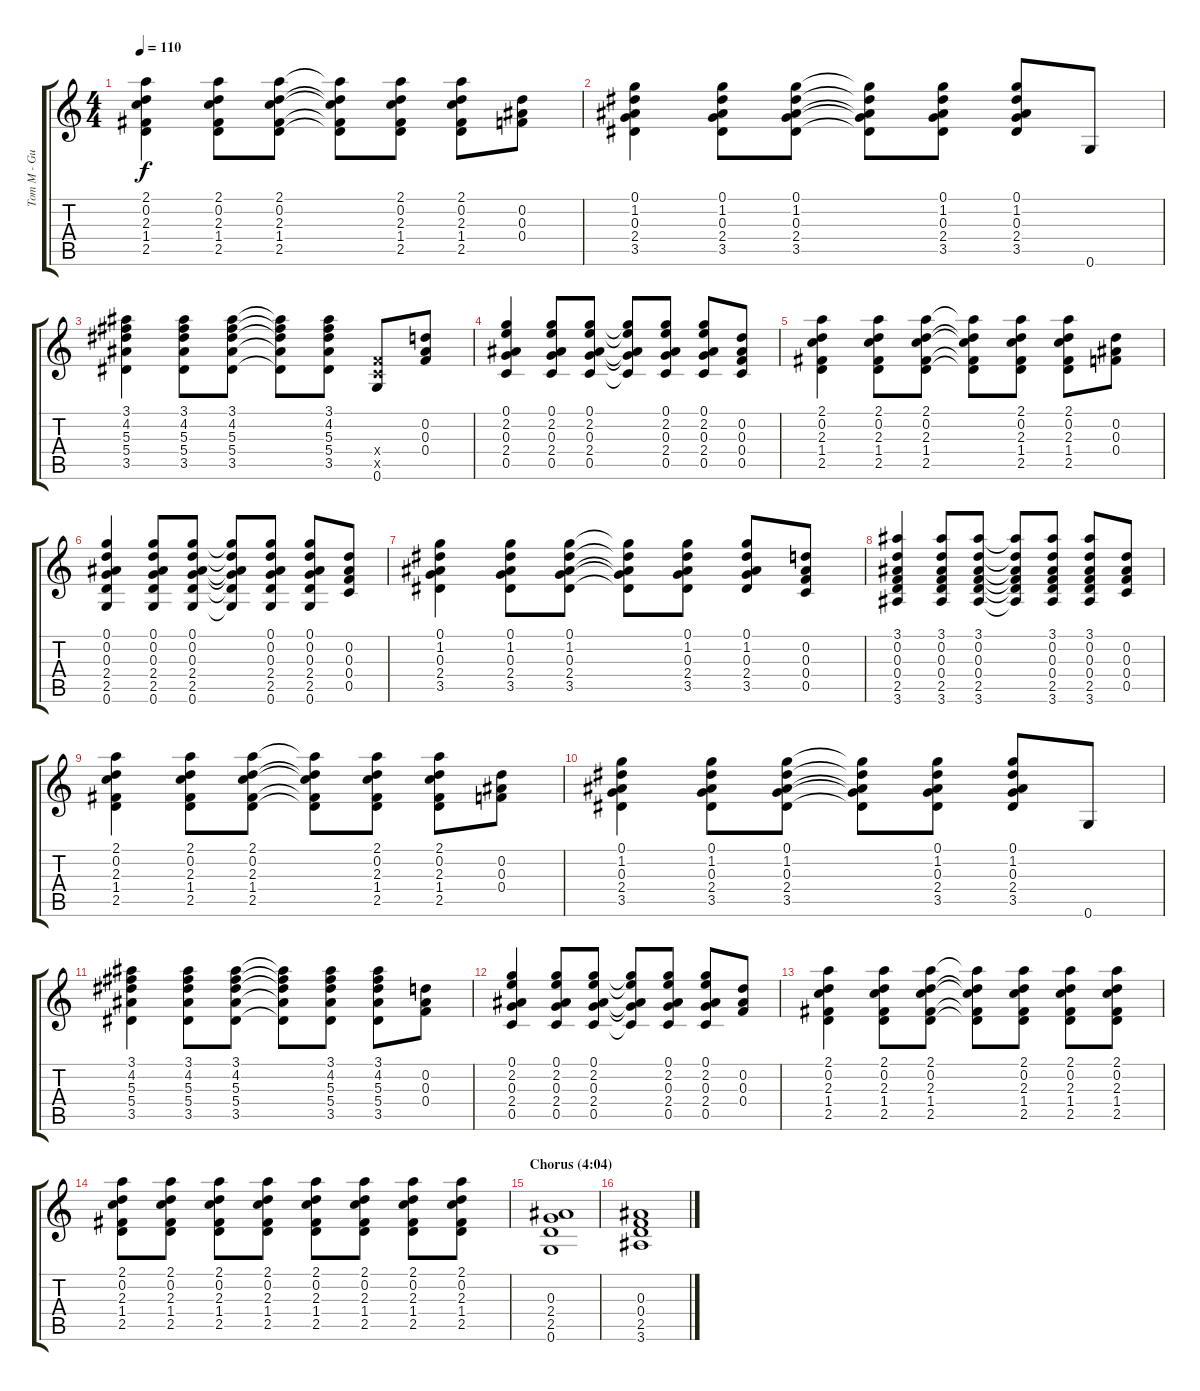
\track ("Tom M - Guitar" "Tom M - Gu") {instrument electricguitarclean}
\staff {score tabs}
\tuning (G4 D4 Bb3 F3 C3 G2) {hide}
\ts (4 4)
\tempo 110
\clef g2
\ks c
(2.1 0.2 2.3 1.4 2.5).4{dy f} (2.1 0.2 2.3 1.4 2.5).8 (2.1 0.2 2.3 1.4 2.5).8 (2.1{t} 0.2{t} 2.3{t} 1.4{t} 2.5{t}).8 (2.1 0.2 2.3 1.4 2.5).8 (2.1 0.2 2.3 1.4 2.5).8 (0.2 0.3 0.4).8 |
(0.1 1.2 0.3 2.4 3.5).4 (0.1 1.2 0.3 2.4 3.5).8 (0.1 1.2 0.3 2.4 3.5).8 (0.1{t} 1.2{t} 0.3{t} 2.4{t} 3.5{t}).8 (0.1 1.2 0.3 2.4 3.5).8 (0.1 1.2 0.3 2.4 3.5).8 0.6.8 |
(3.1 4.2 5.3 5.4 3.5).4 (3.1 4.2 5.3 5.4 3.5).8 (3.1 4.2 5.3 5.4 3.5).8 (3.1{t} 4.2{t} 5.3{t} 5.4{t} 3.5{t}).8 (3.1 4.2 5.3 5.4 3.5).8 (0.4{x} 0.5{x} 0.6).8 (0.2 0.3 0.4).8 |
(0.1 2.2 0.3 2.4 0.5).4 (0.1 2.2 0.3 2.4 0.5).8 (0.1 2.2 0.3 2.4 0.5).8 (0.1{t} 2.2{t} 0.3{t} 2.4{t} 0.5{t}).8 (0.1 2.2 0.3 2.4 0.5).8 (0.1 2.2 0.3 2.4 0.5).8 (0.2 0.3 0.4 0.5).8 |
(2.1 0.2 2.3 1.4 2.5).4 (2.1 0.2 2.3 1.4 2.5).8 (2.1 0.2 2.3 1.4 2.5).8 (2.1{t} 0.2{t} 2.3{t} 1.4{t} 2.5{t}).8 (2.1 0.2 2.3 1.4 2.5).8 (2.1 0.2 2.3 1.4 2.5).8 (0.2 0.3 0.4).8 |
(0.1 0.2 0.3 2.4 2.5 0.6).4 (0.1 0.2 0.3 2.4 2.5 0.6).8 (0.1 0.2 0.3 2.4 2.5 0.6).8 (0.1{t} 0.2{t} 0.3{t} 2.4{t} 2.5{t} 0.6{t}).8 (0.1 0.2 0.3 2.4 2.5 0.6).8 (0.1 0.2 0.3 2.4 2.5 0.6).8 (0.2 0.3 0.4 0.5).8 |
(0.1 1.2 0.3 2.4 3.5).4 (0.1 1.2 0.3 2.4 3.5).8 (0.1 1.2 0.3 2.4 3.5).8 (0.1{t} 1.2{t} 0.3{t} 2.4{t} 3.5{t}).8 (0.1 1.2 0.3 2.4 3.5).8 (0.1 1.2 0.3 2.4 3.5).8 (0.2 0.3 0.4 0.5).8 |
(3.1 0.2 0.3 0.4 2.5 3.6).4 (3.1 0.2 0.3 0.4 2.5 3.6).8 (3.1 0.2 0.3 0.4 2.5 3.6).8 (3.1{t} 0.2{t} 0.3{t} 0.4{t} 2.5{t} 3.6{t}).8 (3.1 0.2 0.3 0.4 2.5 3.6).8 (3.1 0.2 0.3 0.4 2.5 3.6).8 (0.2 0.3 0.4 0.5).8 |
(2.1 0.2 2.3 1.4 2.5).4 (2.1 0.2 2.3 1.4 2.5).8 (2.1 0.2 2.3 1.4 2.5).8 (2.1{t} 0.2{t} 2.3{t} 1.4{t} 2.5{t}).8 (2.1 0.2 2.3 1.4 2.5).8 (2.1 0.2 2.3 1.4 2.5).8 (0.2 0.3 0.4).8 |
(0.1 1.2 0.3 2.4 3.5).4 (0.1 1.2 0.3 2.4 3.5).8 (0.1 1.2 0.3 2.4 3.5).8 (0.1{t} 1.2{t} 0.3{t} 2.4{t} 3.5{t}).8 (0.1 1.2 0.3 2.4 3.5).8 (0.1 1.2 0.3 2.4 3.5).8 0.6.8 |
(3.1 4.2 5.3 5.4 3.5).4 (3.1 4.2 5.3 5.4 3.5).8 (3.1 4.2 5.3 5.4 3.5).8 (3.1{t} 4.2{t} 5.3{t} 5.4{t} 3.5{t}).8 (3.1 4.2 5.3 5.4 3.5).8 (3.1 4.2 5.3 5.4 3.5).8 (0.2 0.3 0.4).8 |
(0.1 2.2 0.3 2.4 0.5).4 (0.1 2.2 0.3 2.4 0.5).8 (0.1 2.2 0.3 2.4 0.5).8 (0.1{t} 2.2{t} 0.3{t} 2.4{t} 0.5{t}).8 (0.1 2.2 0.3 2.4 0.5).8 (0.1 2.2 0.3 2.4 0.5).8 (0.2 0.3 0.4).8 |
(2.1 0.2 2.3 1.4 2.5).4 (2.1 0.2 2.3 1.4 2.5).8 (2.1 0.2 2.3 1.4 2.5).8 (2.1{t} 0.2{t} 2.3{t} 1.4{t} 2.5{t}).8 (2.1 0.2 2.3 1.4 2.5).8 (2.1 0.2 2.3 1.4 2.5).8 (2.1 0.2 2.3 1.4 2.5).8 |
(2.1 0.2 2.3 1.4 2.5).8 (2.1 0.2 2.3 1.4 2.5).8 (2.1 0.2 2.3 1.4 2.5).8 (2.1 0.2 2.3 1.4 2.5).8 (2.1 0.2 2.3 1.4 2.5).8 (2.1 0.2 2.3 1.4 2.5).8 (2.1 0.2 2.3 1.4 2.5).8 (2.1 0.2 2.3 1.4 2.5).8 |
\section ("" "Chorus (4:04)")
(0.3 2.4 2.5 0.6).1{instrument electricguitarclean} |
(0.3 0.4 2.5 3.6).1
